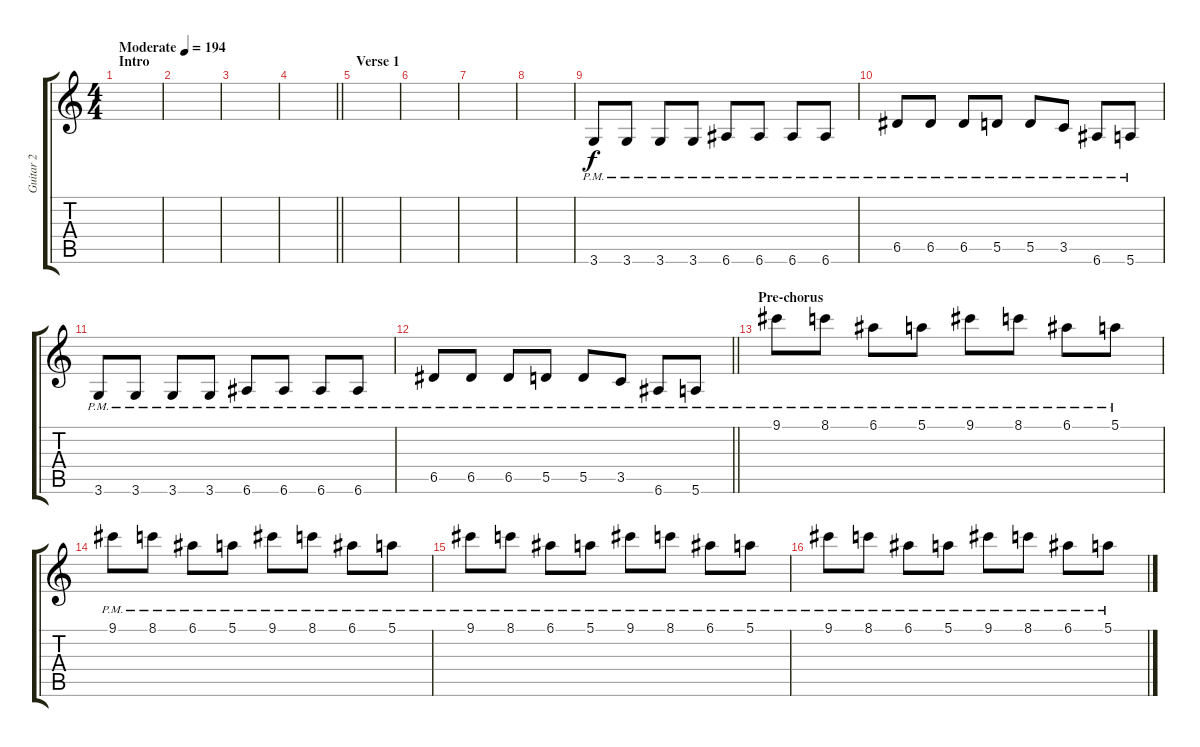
\track ("Guitar 2" "Guitar 2") {instrument overdrivenguitar}
\staff {score tabs}
\tuning (E4 B3 G3 D3 A2 E2) {hide}
\ts (4 4)
\section ("" "Intro")
\tempo (194 "Moderate")
\clef g2
\ks c
|
|
|
\barLineRight lightlight
|
\section ("" "Verse 1")
|
|
|
|
3.6{pm}.8 3.6{pm}.8 3.6{pm}.8 3.6{pm}.8 6.6{pm}.8 6.6{pm}.8 6.6{pm}.8 6.6{pm}.8 |
6.5{pm}.8 6.5{pm}.8 6.5{pm}.8 5.5{pm}.8 5.5{pm}.8 3.5{pm}.8 6.6{pm}.8 5.6{pm}.8 |
3.6{pm}.8 3.6{pm}.8 3.6{pm}.8 3.6{pm}.8 6.6{pm}.8 6.6{pm}.8 6.6{pm}.8 6.6{pm}.8 |
\barLineRight lightlight
6.5{pm}.8 6.5{pm}.8 6.5{pm}.8 5.5{pm}.8 5.5{pm}.8 3.5{pm}.8 6.6{pm}.8 5.6{pm}.8 |
\section ("" "Pre-chorus")
9.1{pm}.8{volume 11} 8.1{pm}.8 6.1{pm}.8 5.1{pm}.8 9.1{pm}.8 8.1{pm}.8 6.1{pm}.8 5.1{pm}.8 |
9.1{pm}.8 8.1{pm}.8 6.1{pm}.8 5.1{pm}.8 9.1{pm}.8 8.1{pm}.8 6.1{pm}.8 5.1{pm}.8 |
9.1{pm}.8 8.1{pm}.8 6.1{pm}.8 5.1{pm}.8 9.1{pm}.8 8.1{pm}.8 6.1{pm}.8 5.1{pm}.8 |
9.1{pm}.8 8.1{pm}.8 6.1{pm}.8 5.1{pm}.8 9.1{pm}.8 8.1{pm}.8 6.1{pm}.8 5.1{pm}.8
